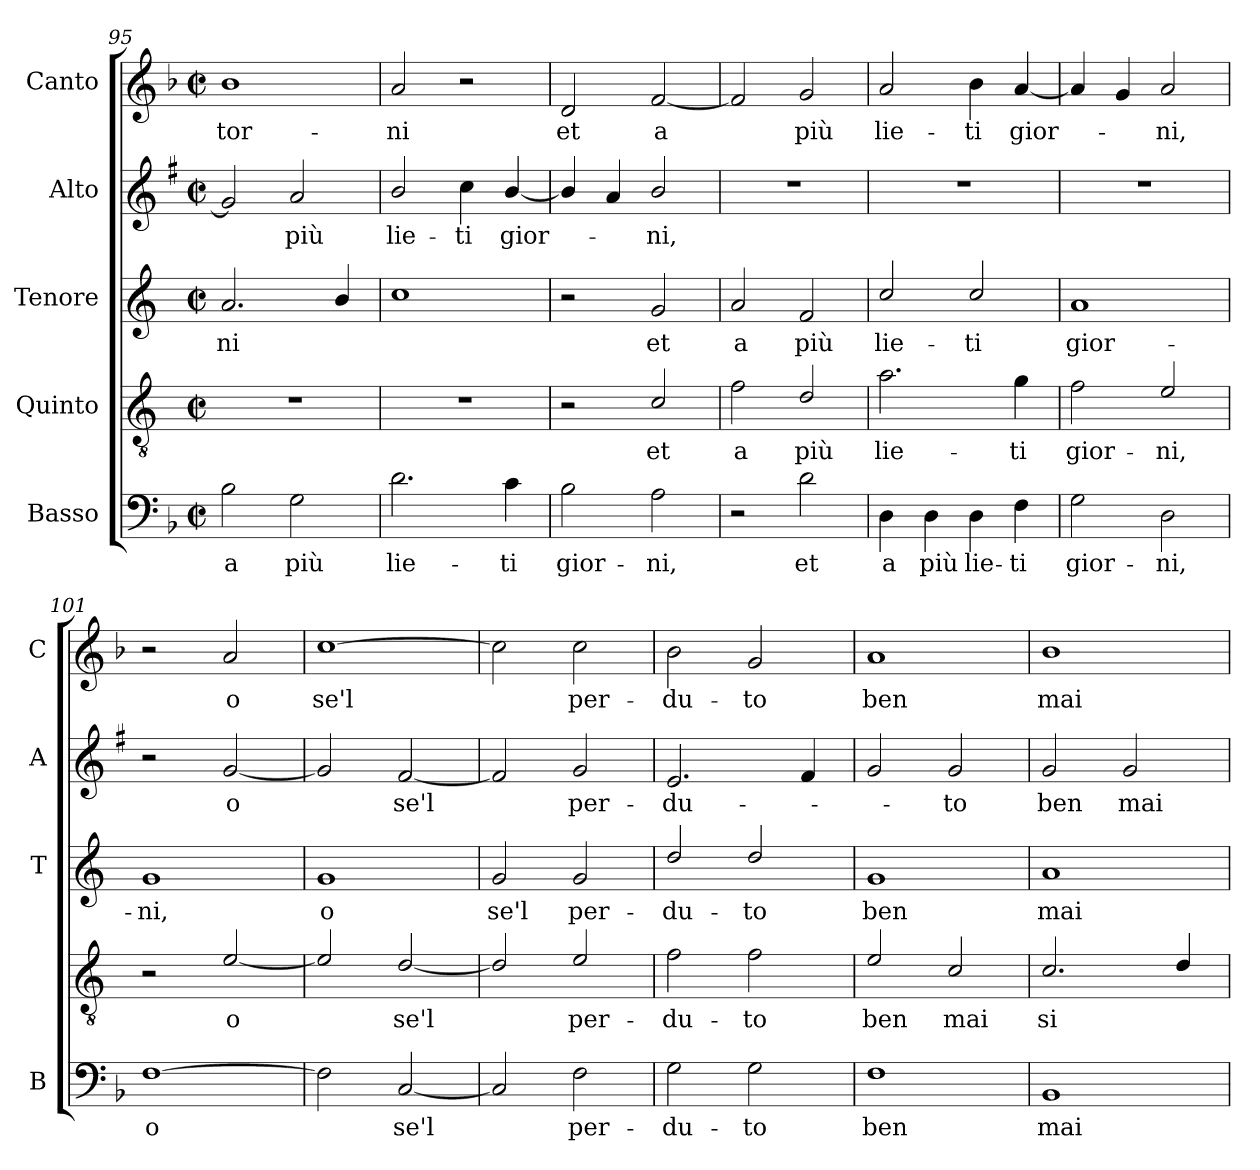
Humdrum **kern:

**kern	**text	**kern	**text	**kern	**text	**kern	**text	**kern	**text
*part5	*part5	*part4	*part4	*part3	*part3	*part2	*part2	*part1	*part1
*staff5	*staff5	*staff4	*staff4	*staff3	*staff3	*staff2	*staff2	*staff1	*staff1
*I"Basso	*	*I"Quinto	*	*I"Tenore	*	*I"Alto	*	*I"Canto	*
*I'B	*	*	*	*I'T	*	*I'A	*	*I'C	*
!!LO:LB:g=z
*clefF4	*	*clefGv2	*	*clefG2	*	*clefG2	*	*clefG2	*
*	*	*ITrd4c7	*	*ITrd4c7	*	*ITrd1c2	*	*	*
*k[b-]	*	*k[b-]	*	*k[b-]	*	*k[b-]	*	*k[b-]	*
*F:	*	*F:	*	*F:	*	*F:	*	*F:	*
*M2/2	*	*M2/2	*	*M2/2	*	*M2/2	*	*M2/2	*
*met(c|)	*	*met(c|)	*	*met(c|)	*	*met(c|)	*	*met(c|)	*
=95	=95	=95	=95	=95	=95	=95	=95	=95	=95
!	!LO:LY:b	!	!	!	!	!	!	!	!
!	!	!	!	!	!LO:LY:b	!	!	!	!
!	!	!	!	!	!	!	!	!	!LO:LY:b
2B-\	a	1r	.	2.d/	-ni	2f/]	.	1b-	-tor-
!	!LO:LY:b	!	!	!	!	!	!	!	!
!	!	!	!	!	!	!	!LO:LY:b	!	!
2G\	più	.	.	.	.	2g/	più	.	.
.	.	.	.	4e/	.	.	.	.	.
=96	=96	=96	=96	=96	=96	=96	=96	=96	=96
!	!LO:LY:b	!	!	!	!	!	!	!	!
!	!	!	!	!	!	!	!LO:LY:b	!	!
!	!	!	!	!	!	!	!	!	!LO:LY:b
2.d\	lie-	1r	.	1f	.	2a/	lie-	2a/	-ni
!	!	!	!	!	!	!	!LO:LY:b	!	!
.	.	.	.	.	.	4b-\	-ti	2r	.
!	!LO:LY:b	!	!	!	!	!	!	!	!
!	!	!	!	!	!	!	!LO:LY:b	!	!
4c\	-ti	.	.	.	.	[4a/	gior-	.	.
=97	=97	=97	=97	=97	=97	=97	=97	=97	=97
!	!LO:LY:b	!	!	!	!	!	!	!	!
!	!	!	!	!	!	!	!	!	!LO:LY:b
2B-\	gior-	2r	.	2r	.	4a/]	.	2d/	et
.	.	.	.	.	.	4g/	.	.	.
!	!LO:LY:b	!	!	!	!	!	!	!	!
!	!	!	!LO:LY:b	!	!	!	!	!	!
!	!	!	!	!	!LO:LY:b	!	!	!	!
!	!	!	!	!	!	!	!LO:LY:b	!	!
!	!	!	!	!	!	!	!	!	!LO:LY:b
2A\	-ni,	2F/	et	2c/	et	2a/	-ni,	[2f/	a
=98	=98	=98	=98	=98	=98	=98	=98	=98	=98
!	!	!	!LO:LY:b	!	!	!	!	!	!
!	!	!	!	!	!LO:LY:b	!	!	!	!
2r	.	2B-\	a	2d/	a	1r	.	2f/]	.
!	!LO:LY:b	!	!	!	!	!	!	!	!
!	!	!	!LO:LY:b	!	!	!	!	!	!
!	!	!	!	!	!LO:LY:b	!	!	!	!
!	!	!	!	!	!	!	!	!	!LO:LY:b
2d\	et	2G/	più	2B-/	più	.	.	2g/	più
=99	=99	=99	=99	=99	=99	=99	=99	=99	=99
!	!LO:LY:b	!	!	!	!	!	!	!	!
!	!	!	!LO:LY:b	!	!	!	!	!	!
!	!	!	!	!	!LO:LY:b	!	!	!	!
!	!	!	!	!	!	!	!	!	!LO:LY:b
4D\	a	2.d\	lie-	2f/	lie-	1r	.	2a/	lie-
!	!LO:LY:b	!	!	!	!	!	!	!	!
4D\	più	.	.	.	.	.	.	.	.
!	!LO:LY:b	!	!	!	!	!	!	!	!
!	!	!	!	!	!LO:LY:b	!	!	!	!
!	!	!	!	!	!	!	!	!	!LO:LY:b
4D\	lie-	.	.	2f/	-ti	.	.	4b-\	-ti
!	!LO:LY:b	!	!	!	!	!	!	!	!
!	!	!	!LO:LY:b	!	!	!	!	!	!
!	!	!	!	!	!	!	!	!	!LO:LY:b
4F\	-ti	4c\	-ti	.	.	.	.	[4a/	gior-
=100	=100	=100	=100	=100	=100	=100	=100	=100	=100
!	!LO:LY:b	!	!	!	!	!	!	!	!
!	!	!	!LO:LY:b	!	!	!	!	!	!
!	!	!	!	!	!LO:LY:b	!	!	!	!
2G\	gior-	2B-\	gior-	1d	gior-	1r	.	4a/]	.
.	.	.	.	.	.	.	.	4g/	.
!	!LO:LY:b	!	!	!	!	!	!	!	!
!	!	!	!LO:LY:b	!	!	!	!	!	!
!	!	!	!	!	!	!	!	!	!LO:LY:b
2D\	-ni,	2A/	-ni,	.	.	.	.	2a/	-ni,
=101	=101	=101	=101	=101	=101	=101	=101	=101	=101
!	!LO:LY:b	!	!	!	!	!	!	!	!
!	!	!	!	!	!LO:LY:b	!	!	!	!
[1F	o	2r	.	1c	-ni,	2r	.	2r	.
!	!	!	!LO:LY:b	!	!	!	!	!	!
!	!	!	!	!	!	!	!LO:LY:b	!	!
!	!	!	!	!	!	!	!	!	!LO:LY:b
.	.	[2A/	o	.	.	[2f/	o	2a/	o
=102	=102	=102	=102	=102	=102	=102	=102	=102	=102
!	!	!	!	!	!LO:LY:b	!	!	!	!
!	!	!	!	!	!	!	!	!	!LO:LY:b
2F\]	.	2A/]	.	1c	o	2f/]	.	[1cc	se'l
!	!LO:LY:b	!	!	!	!	!	!	!	!
!	!	!	!LO:LY:b	!	!	!	!	!	!
!	!	!	!	!	!	!	!LO:LY:b	!	!
[2C/	se'l	[2G/	se'l	.	.	[2e/	se'l	.	.
!!LO:LB:g=z
=103	=103	=103	=103	=103	=103	=103	=103	=103	=103
!	!	!	!	!	!LO:LY:b	!	!	!	!
2C/]	.	2G/]	.	2c/	se'l	2e/]	.	2cc\]	.
!	!LO:LY:b	!	!	!	!	!	!	!	!
!	!	!	!LO:LY:b	!	!	!	!	!	!
!	!	!	!	!	!LO:LY:b	!	!	!	!
!	!	!	!	!	!	!	!LO:LY:b	!	!
!	!	!	!	!	!	!	!	!	!LO:LY:b
2F\	per-	2A/	per-	2c/	per-	2f/	per-	2cc\	per-
=104	=104	=104	=104	=104	=104	=104	=104	=104	=104
!	!LO:LY:b	!	!	!	!	!	!	!	!
!	!	!	!LO:LY:b	!	!	!	!	!	!
!	!	!	!	!	!LO:LY:b	!	!	!	!
!	!	!	!	!	!	!	!LO:LY:b	!	!
!	!	!	!	!	!	!	!	!	!LO:LY:b
2G\	-du-	2B-\	-du-	2g/	-du-	2.d/	-du-	2b-\	-du-
!	!LO:LY:b	!	!	!	!	!	!	!	!
!	!	!	!LO:LY:b	!	!	!	!	!	!
!	!	!	!	!	!LO:LY:b	!	!	!	!
!	!	!	!	!	!	!	!	!	!LO:LY:b
2G\	-to	2B-\	-to	2g/	-to	.	.	2g/	-to
.	.	.	.	.	.	4e/	.	.	.
=105	=105	=105	=105	=105	=105	=105	=105	=105	=105
!	!LO:LY:b	!	!	!	!	!	!	!	!
!	!	!	!LO:LY:b	!	!	!	!	!	!
!	!	!	!	!	!LO:LY:b	!	!	!	!
!	!	!	!	!	!	!	!	!	!LO:LY:b
1F	ben	2A/	ben	1c	ben	2f/	.	1a	ben
!	!	!	!LO:LY:b	!	!	!	!	!	!
!	!	!	!	!	!	!	!LO:LY:b	!	!
.	.	2F/	mai	.	.	2f/	-to	.	.
=106	=106	=106	=106	=106	=106	=106	=106	=106	=106
!	!LO:LY:b	!	!	!	!	!	!	!	!
!	!	!	!LO:LY:b	!	!	!	!	!	!
!	!	!	!	!	!LO:LY:b	!	!	!	!
!	!	!	!	!	!	!	!LO:LY:b	!	!
!	!	!	!	!	!	!	!	!	!LO:LY:b
1BB-	mai	2.F/	si	1d	mai	2f/	ben	1b-	mai
!	!	!	!	!	!	!	!LO:LY:b	!	!
.	.	.	.	.	.	2f/	mai	.	.
.	.	4G/	.	.	.	.	.	.	.
=	=	=	=	=	=	=	=	=	=
*-	*-	*-	*-	*-	*-	*-	*-	*-	*-
